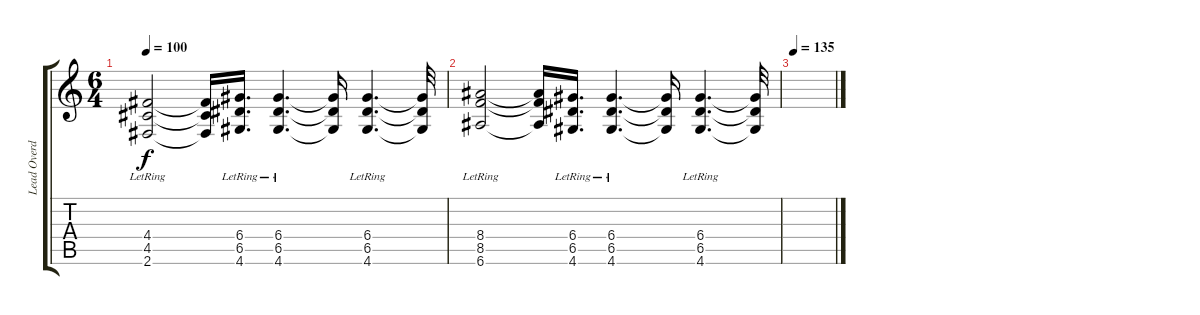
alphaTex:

\track ("Lead Overdrive" "Lead Overd") {instrument overdrivenguitar}
\staff {score tabs}
\tuning (E4 B3 G3 D3 A2 E2) {hide}
\ts (6 4)
\tempo 100
\clef g2
\ks c
(4.4{lr} 4.5{lr} 2.6{lr}).2{dy f} (4.4{t} 4.5{t} 2.6{t}).16 (6.4{lr} 6.5{lr} 4.6{lr}).16{d} (6.4{lr} 6.5{lr} 4.6{lr}).4{d} (6.4{t} 6.5{t} 4.6{t}).16 (6.4{lr} 6.5{lr} 4.6{lr}).4{d} (6.4{t} 6.5{t} 4.6{t}).32 |
(8.4{lr} 8.5{lr} 6.6{lr}).2 (8.4{t} 8.5{t} 6.6{t}).16 (6.4{lr} 6.5{lr} 4.6{lr}).16{d} (6.4{lr} 6.5{lr} 4.6{lr}).4{d} (6.4{t} 6.5{t} 4.6{t}).16 (6.4{lr} 6.5{lr} 4.6{lr}).4{d} (6.4{t} 6.5{t} 4.6{t}).32 |
\tempo 135
